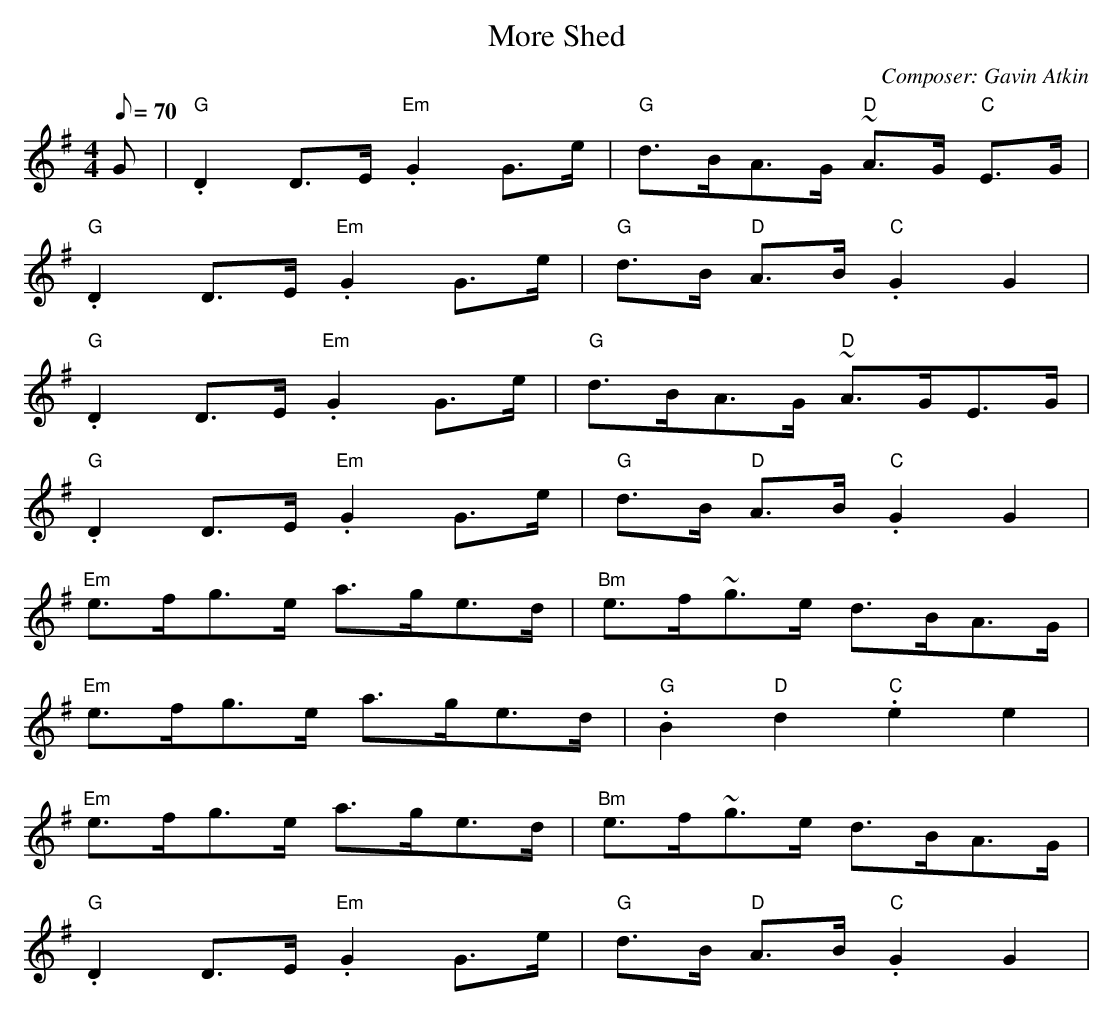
X:1
T:More Shed
C:Composer: Gavin Atkin
M:4/4
L:1/8
Q:70
K:G
G | "G" .D2 D>E "Em" .G2 G>e | "G" d>BA>G "D" ~A>G "C" E>G  |
"G" .D2 D>E "Em" .G2 G>e | "G" d>B "D" A>B "C" .G2 G2 |
"G" .D2 D>E "Em" .G2 G>e | "G" d>BA>G "D" ~A>GE>G |
"G" .D2 D>E "Em" .G2 G>e | "G" d>B "D" A>B "C" .G2 G2 |
"Em" e>fg>e a>ge>d | "Bm" e>f~g>e d>BA>G |
"Em" e>fg>e a>ge>d | "G" .B2 "D" d2 "C" .e2 e2 |
"Em" e>fg>e a>ge>d | "Bm" e>f~g>e d>BA>G |
"G" .D2 D>E "Em" .G2 G>e | "G" d>B "D" A>B "C" .G2 G2 |
